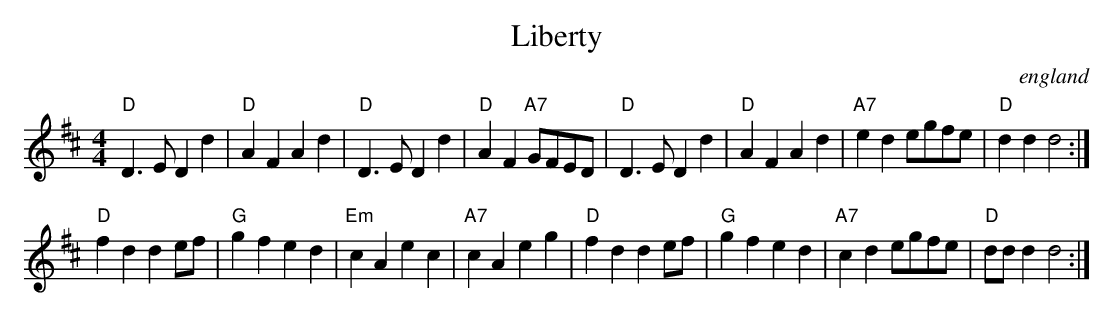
X:1
T:Liberty
O:england
M:4/4
L:1/4
K:D
"D"D3/2E/2 Dd|"D"AF Ad|"D"D3/2E/2 Dd|"D"AF "A7"G/2F/2E/2D/2|"D"D3/2E/2 Dd|\
"D"AF Ad|"A7"ed e/2g/2f/2e/2|"D"dd d2:|
"D"fd de/2f/2|"G"gf ed|"Em"cA ec|"A7"cA eg|"D"fd de/2f/2|"G"gf ed|\
"A7"cd e/2g/2f/2e/2|"D"d/2d/2d d2:|
